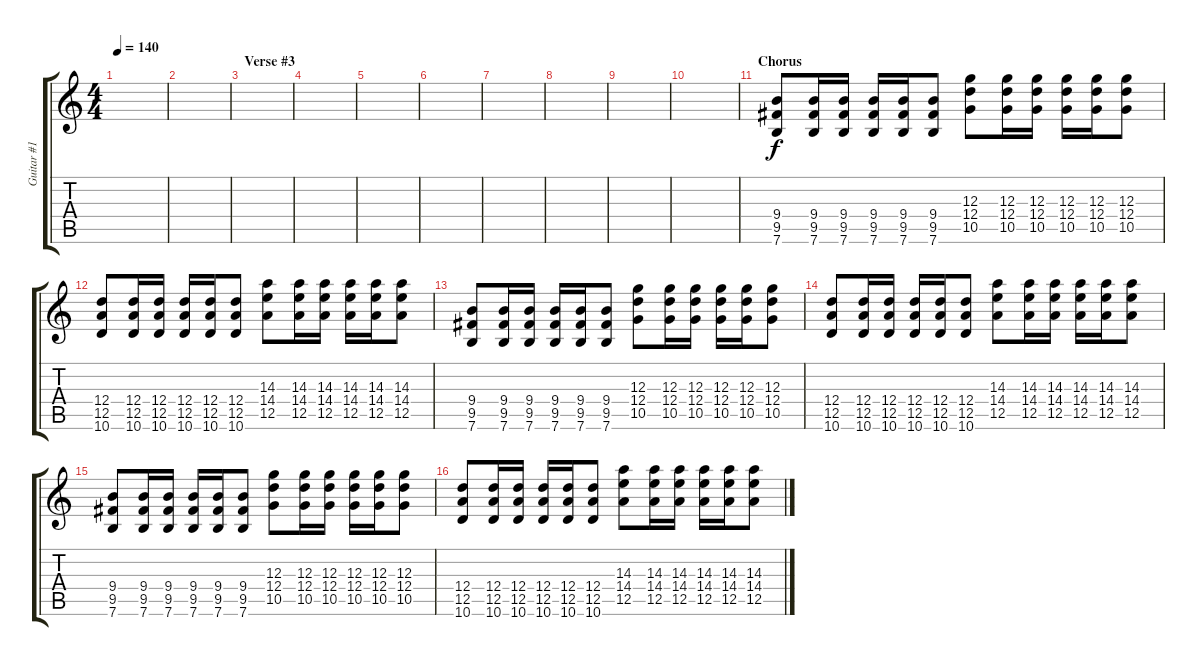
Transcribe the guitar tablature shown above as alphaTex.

\track ("Guitar #1" "Guitar #1") {instrument distortionguitar}
\staff {score tabs}
\tuning (E4 B3 G3 D3 A2 E2) {hide}
\ts (4 4)
\tempo 140
\clef g2
\ks c
|
|
\section ("" "Verse #3")
|
|
|
|
|
|
|
|
\section ("" "Chorus")
(9.4 9.5 7.6).8 (9.4 9.5 7.6).16 (9.4 9.5 7.6).16 (9.4 9.5 7.6).16 (9.4 9.5 7.6).16 (9.4 9.5 7.6).8 (12.3 12.4 10.5).8 (12.3 12.4 10.5).16 (12.3 12.4 10.5).16 (12.3 12.4 10.5).16 (12.3 12.4 10.5).16 (12.3 12.4 10.5).8 |
(12.4 12.5 10.6).8 (12.4 12.5 10.6).16 (12.4 12.5 10.6).16 (12.4 12.5 10.6).16 (12.4 12.5 10.6).16 (12.4 12.5 10.6).8 (14.3 14.4 12.5).8 (14.3 14.4 12.5).16 (14.3 14.4 12.5).16 (14.3 14.4 12.5).16 (14.3 14.4 12.5).16 (14.3 14.4 12.5).8 |
(9.4 9.5 7.6).8 (9.4 9.5 7.6).16 (9.4 9.5 7.6).16 (9.4 9.5 7.6).16 (9.4 9.5 7.6).16 (9.4 9.5 7.6).8 (12.3 12.4 10.5).8 (12.3 12.4 10.5).16 (12.3 12.4 10.5).16 (12.3 12.4 10.5).16 (12.3 12.4 10.5).16 (12.3 12.4 10.5).8 |
(12.4 12.5 10.6).8 (12.4 12.5 10.6).16 (12.4 12.5 10.6).16 (12.4 12.5 10.6).16 (12.4 12.5 10.6).16 (12.4 12.5 10.6).8 (14.3 14.4 12.5).8 (14.3 14.4 12.5).16 (14.3 14.4 12.5).16 (14.3 14.4 12.5).16 (14.3 14.4 12.5).16 (14.3 14.4 12.5).8 |
(9.4 9.5 7.6).8 (9.4 9.5 7.6).16 (9.4 9.5 7.6).16 (9.4 9.5 7.6).16 (9.4 9.5 7.6).16 (9.4 9.5 7.6).8 (12.3 12.4 10.5).8 (12.3 12.4 10.5).16 (12.3 12.4 10.5).16 (12.3 12.4 10.5).16 (12.3 12.4 10.5).16 (12.3 12.4 10.5).8 |
(12.4 12.5 10.6).8 (12.4 12.5 10.6).16 (12.4 12.5 10.6).16 (12.4 12.5 10.6).16 (12.4 12.5 10.6).16 (12.4 12.5 10.6).8 (14.3 14.4 12.5).8 (14.3 14.4 12.5).16 (14.3 14.4 12.5).16 (14.3 14.4 12.5).16 (14.3 14.4 12.5).16 (14.3 14.4 12.5).8
